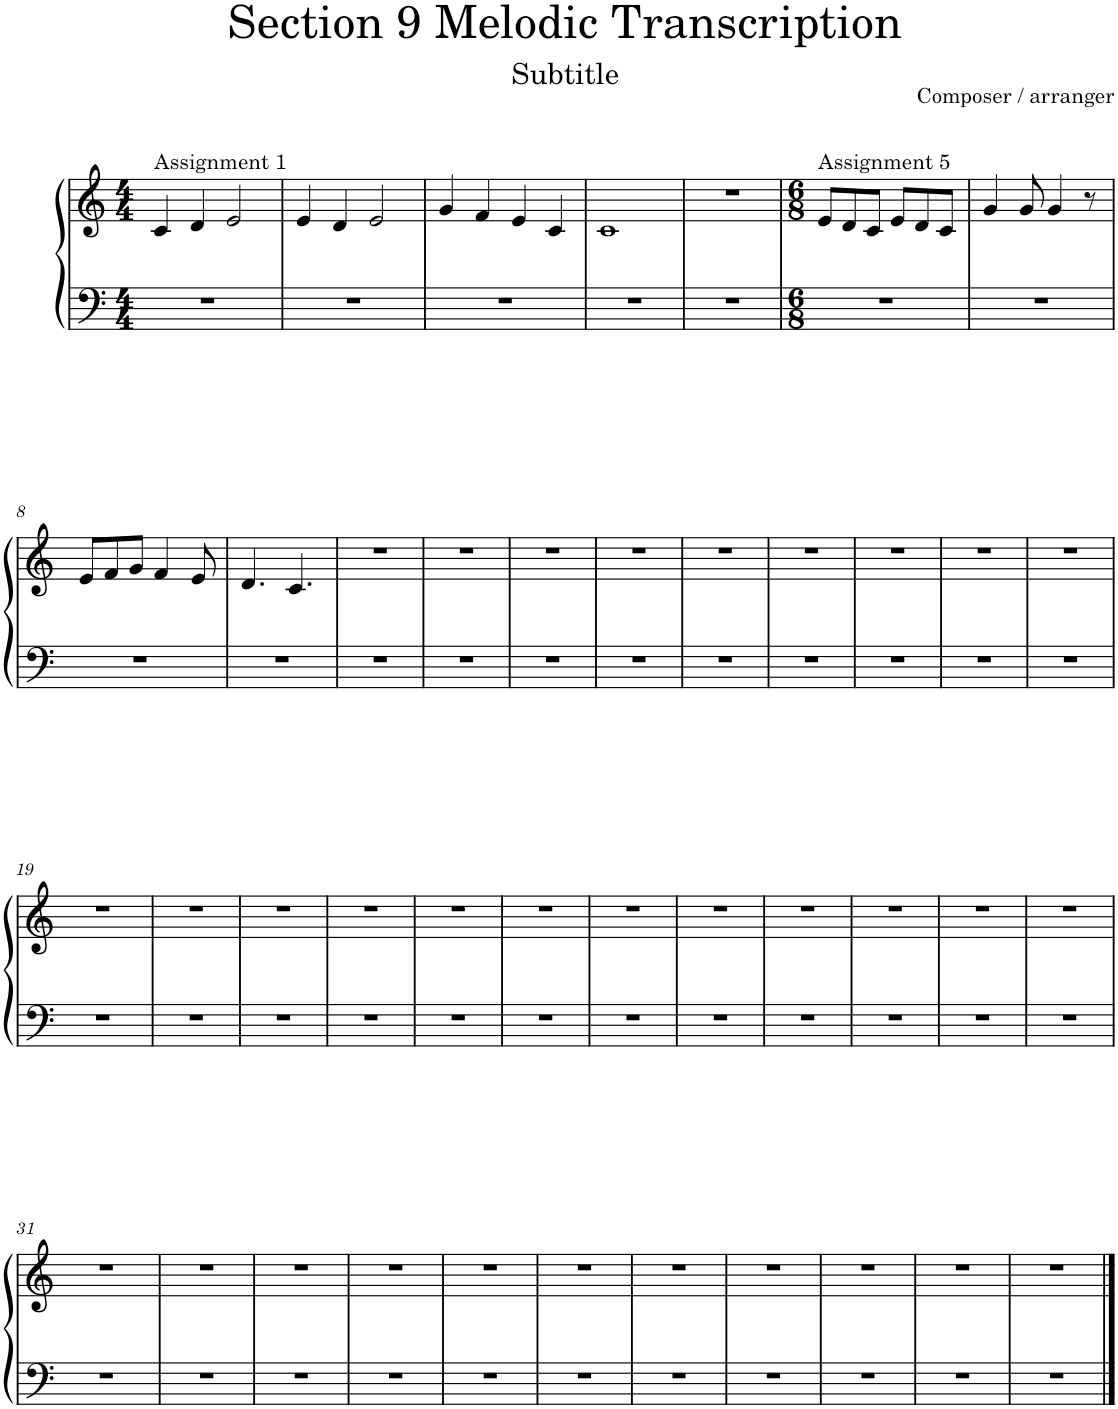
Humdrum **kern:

**kern	**kern
*part1	*part1
*staff2	*staff1
*I"Piano	*
*I'Pno.	*
*clefF4	*clefG2
*k[]	*k[]
*M4/4	*M4/4
=1	=1
!	!LO:TX:a:t=Assignment 1
1r	4c/
.	4d/
.	2e/
=2	=2
1r	4e/
.	4d/
.	2e/
=3	=3
1r	4g/
.	4f/
.	4e/
.	4c/
=4	=4
1r	1c
=5	=5
1r	1r
=6	=6
*M6/8	*M6/8
!	!LO:TX:a:t=Assignment 5
2.r	8e/L
.	8d/
.	8c/J
.	8e/L
.	8d/
.	8c/J
=7	=7
2.r	4g/
.	8g/
.	4g/
.	8r
!!LO:LB:g=z
=8	=8
2.r	8e/L
.	8f/
.	8g/J
.	4f/
.	8e/
=9	=9
2.r	4.d/
.	4.c/
=10	=10
2.r	2.r
=11	=11
2.r	2.r
=12	=12
2.r	2.r
=13	=13
2.r	2.r
=14	=14
2.r	2.r
=15	=15
2.r	2.r
=16	=16
2.r	2.r
=17	=17
2.r	2.r
=18	=18
2.r	2.r
!!LO:LB:g=z
=19	=19
2.r	2.r
=20	=20
2.r	2.r
=21	=21
2.r	2.r
=22	=22
2.r	2.r
=23	=23
2.r	2.r
=24	=24
2.r	2.r
=25	=25
2.r	2.r
=26	=26
2.r	2.r
=27	=27
2.r	2.r
=28	=28
2.r	2.r
=29	=29
2.r	2.r
=30	=30
2.r	2.r
!!LO:LB:g=z
=31	=31
2.r	2.r
=32	=32
2.r	2.r
=33	=33
2.r	2.r
=34	=34
2.r	2.r
=35	=35
2.r	2.r
=36	=36
2.r	2.r
=37	=37
2.r	2.r
=38	=38
2.r	2.r
=39	=39
2.r	2.r
=40	=40
2.r	2.r
=41	=41
2.r	2.r
==	==
*-	*-
